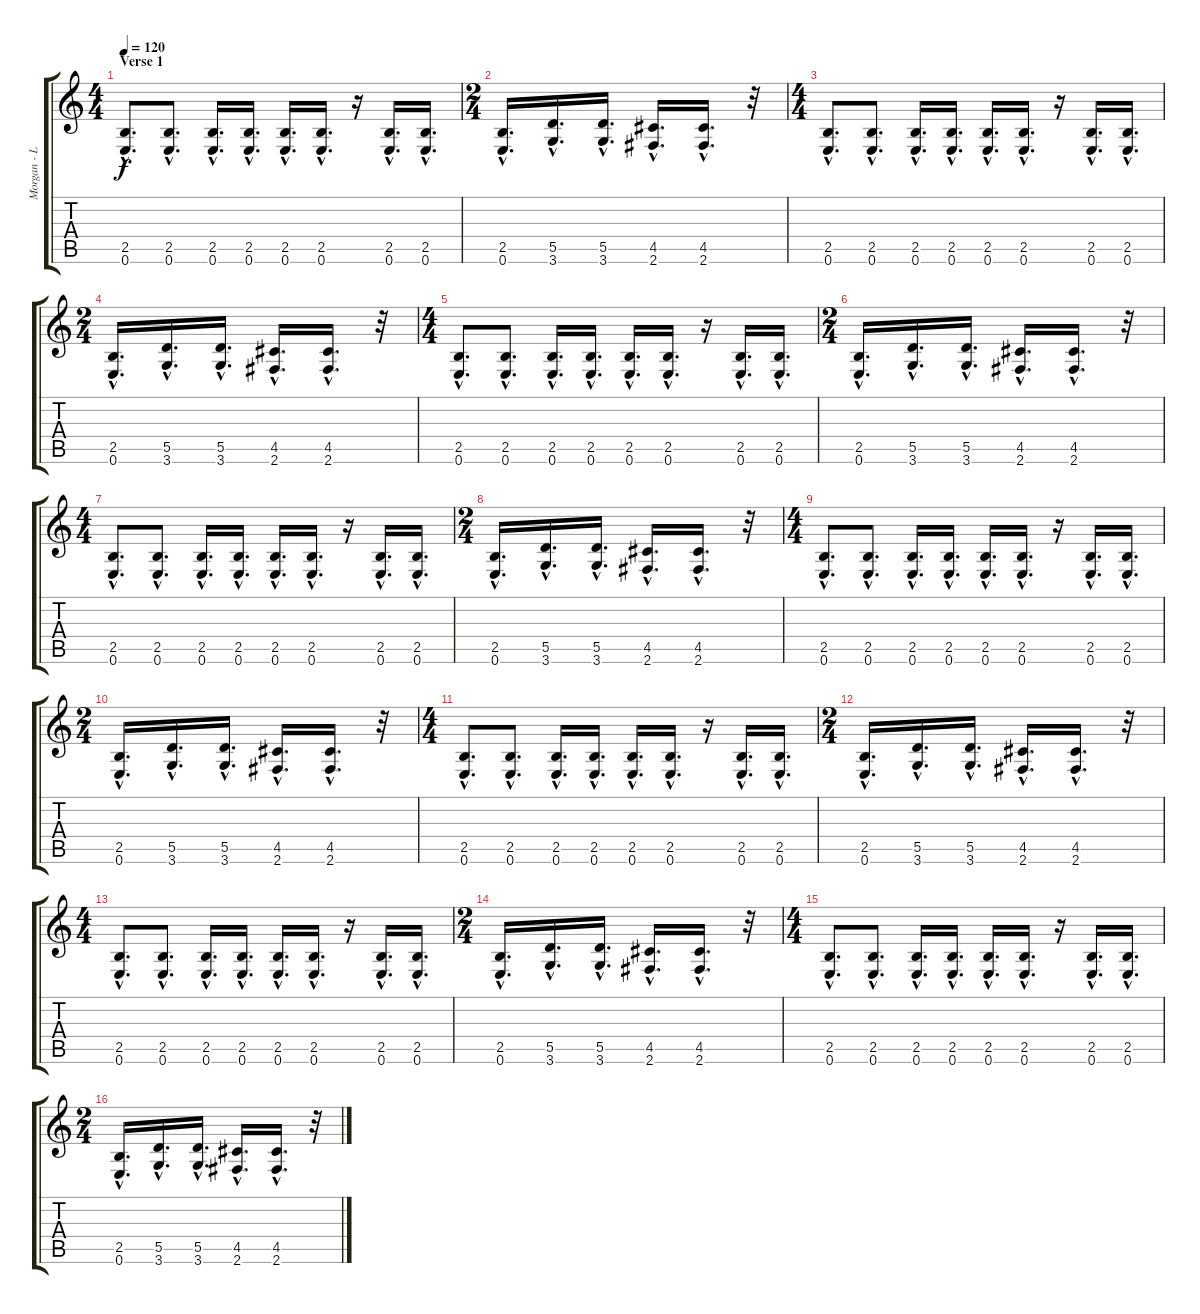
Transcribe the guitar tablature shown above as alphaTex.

\track ("Morgan - Lead Guitar" "Morgan - L") {instrument distortionguitar}
\staff {score tabs}
\tuning (E4 B3 G3 D3 A2 E2) {hide}
\ts (4 4)
\section ("" "Verse 1")
\tempo 120
\clef g2
\ks c
(2.5{hac} 0.6{hac}).8{d dy f} (2.5{hac} 0.6{hac}).8{d} (2.5{hac} 0.6{hac}).16{d} (2.5{hac} 0.6{hac}).16{d} (2.5{hac} 0.6{hac}).16{d} (2.5{hac} 0.6{hac}).16{d} r.16 (2.5{hac} 0.6{hac}).16{d} (2.5{hac} 0.6{hac}).16{d} |
\ts (2 4)
(2.5{hac} 0.6{hac}).16{d} (5.5{hac} 3.6{hac}).16{d} (5.5{hac} 3.6{hac}).16{d} (4.5{hac} 2.6{hac}).16{d} (4.5{hac} 2.6{hac}).16{d} r.32 |
\ts (4 4)
(2.5{hac} 0.6{hac}).8{d} (2.5{hac} 0.6{hac}).8{d} (2.5{hac} 0.6{hac}).16{d} (2.5{hac} 0.6{hac}).16{d} (2.5{hac} 0.6{hac}).16{d} (2.5{hac} 0.6{hac}).16{d} r.16 (2.5{hac} 0.6{hac}).16{d} (2.5{hac} 0.6{hac}).16{d} |
\ts (2 4)
(2.5{hac} 0.6{hac}).16{d} (5.5{hac} 3.6{hac}).16{d} (5.5{hac} 3.6{hac}).16{d} (4.5{hac} 2.6{hac}).16{d} (4.5{hac} 2.6{hac}).16{d} r.32 |
\ts (4 4)
(2.5{hac} 0.6{hac}).8{d} (2.5{hac} 0.6{hac}).8{d} (2.5{hac} 0.6{hac}).16{d} (2.5{hac} 0.6{hac}).16{d} (2.5{hac} 0.6{hac}).16{d} (2.5{hac} 0.6{hac}).16{d} r.16 (2.5{hac} 0.6{hac}).16{d} (2.5{hac} 0.6{hac}).16{d} |
\ts (2 4)
(2.5{hac} 0.6{hac}).16{d} (5.5{hac} 3.6{hac}).16{d} (5.5{hac} 3.6{hac}).16{d} (4.5{hac} 2.6{hac}).16{d} (4.5{hac} 2.6{hac}).16{d} r.32 |
\ts (4 4)
(2.5{hac} 0.6{hac}).8{d} (2.5{hac} 0.6{hac}).8{d} (2.5{hac} 0.6{hac}).16{d} (2.5{hac} 0.6{hac}).16{d} (2.5{hac} 0.6{hac}).16{d} (2.5{hac} 0.6{hac}).16{d} r.16 (2.5{hac} 0.6{hac}).16{d} (2.5{hac} 0.6{hac}).16{d} |
\ts (2 4)
(2.5{hac} 0.6{hac}).16{d} (5.5{hac} 3.6{hac}).16{d} (5.5{hac} 3.6{hac}).16{d} (4.5{hac} 2.6{hac}).16{d} (4.5{hac} 2.6{hac}).16{d} r.32 |
\ts (4 4)
(2.5{hac} 0.6{hac}).8{d} (2.5{hac} 0.6{hac}).8{d} (2.5{hac} 0.6{hac}).16{d} (2.5{hac} 0.6{hac}).16{d} (2.5{hac} 0.6{hac}).16{d} (2.5{hac} 0.6{hac}).16{d} r.16 (2.5{hac} 0.6{hac}).16{d} (2.5{hac} 0.6{hac}).16{d} |
\ts (2 4)
(2.5{hac} 0.6{hac}).16{d} (5.5{hac} 3.6{hac}).16{d} (5.5{hac} 3.6{hac}).16{d} (4.5{hac} 2.6{hac}).16{d} (4.5{hac} 2.6{hac}).16{d} r.32 |
\ts (4 4)
(2.5{hac} 0.6{hac}).8{d} (2.5{hac} 0.6{hac}).8{d} (2.5{hac} 0.6{hac}).16{d} (2.5{hac} 0.6{hac}).16{d} (2.5{hac} 0.6{hac}).16{d} (2.5{hac} 0.6{hac}).16{d} r.16 (2.5{hac} 0.6{hac}).16{d} (2.5{hac} 0.6{hac}).16{d} |
\ts (2 4)
(2.5{hac} 0.6{hac}).16{d} (5.5{hac} 3.6{hac}).16{d} (5.5{hac} 3.6{hac}).16{d} (4.5{hac} 2.6{hac}).16{d} (4.5{hac} 2.6{hac}).16{d} r.32 |
\ts (4 4)
(2.5{hac} 0.6{hac}).8{d} (2.5{hac} 0.6{hac}).8{d} (2.5{hac} 0.6{hac}).16{d} (2.5{hac} 0.6{hac}).16{d} (2.5{hac} 0.6{hac}).16{d} (2.5{hac} 0.6{hac}).16{d} r.16 (2.5{hac} 0.6{hac}).16{d} (2.5{hac} 0.6{hac}).16{d} |
\ts (2 4)
(2.5{hac} 0.6{hac}).16{d} (5.5{hac} 3.6{hac}).16{d} (5.5{hac} 3.6{hac}).16{d} (4.5{hac} 2.6{hac}).16{d} (4.5{hac} 2.6{hac}).16{d} r.32 |
\ts (4 4)
(2.5{hac} 0.6{hac}).8{d} (2.5{hac} 0.6{hac}).8{d} (2.5{hac} 0.6{hac}).16{d} (2.5{hac} 0.6{hac}).16{d} (2.5{hac} 0.6{hac}).16{d} (2.5{hac} 0.6{hac}).16{d} r.16 (2.5{hac} 0.6{hac}).16{d} (2.5{hac} 0.6{hac}).16{d} |
\ts (2 4)
(2.5{hac} 0.6{hac}).16{d} (5.5{hac} 3.6{hac}).16{d} (5.5{hac} 3.6{hac}).16{d} (4.5{hac} 2.6{hac}).16{d} (4.5{hac} 2.6{hac}).16{d} r.32
